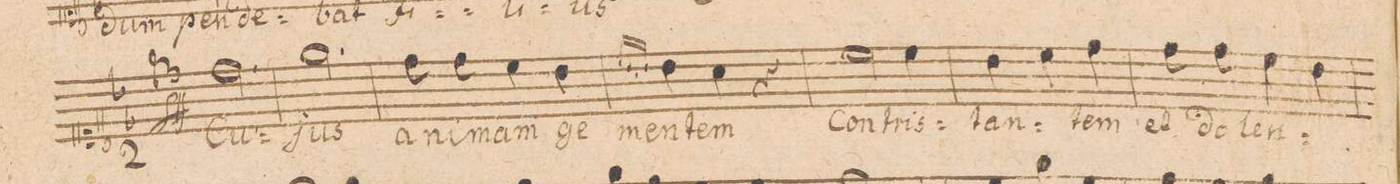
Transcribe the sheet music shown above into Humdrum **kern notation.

**kern	**text
*I"CANTVS.	*
*clefC1	*
*k[b-e-]	*
*M3/4	*
2.dd\	Cu-
=20	=20
2.ee-\	-jus
=21	=21
8dd\	a-
8dd\	-ni-
4cc\	-mam
4b-\	ge-
=22	=22
16qqcc/LL	.
16qqb-/	.
16qqa/	.
16qqb-/JJ	.
4b-\	-men-
4a\	-tem
4r	.
=23	=23
2cc\	Con-
4cc\	-tris-
=24	=24
4b-\	-tan-
4cc\	.
4dd\	-tem
=25	=25
8dd\	et
8dd\	do-
4cc\	-len-
4b-\	.
=26	=26
*-	*-
